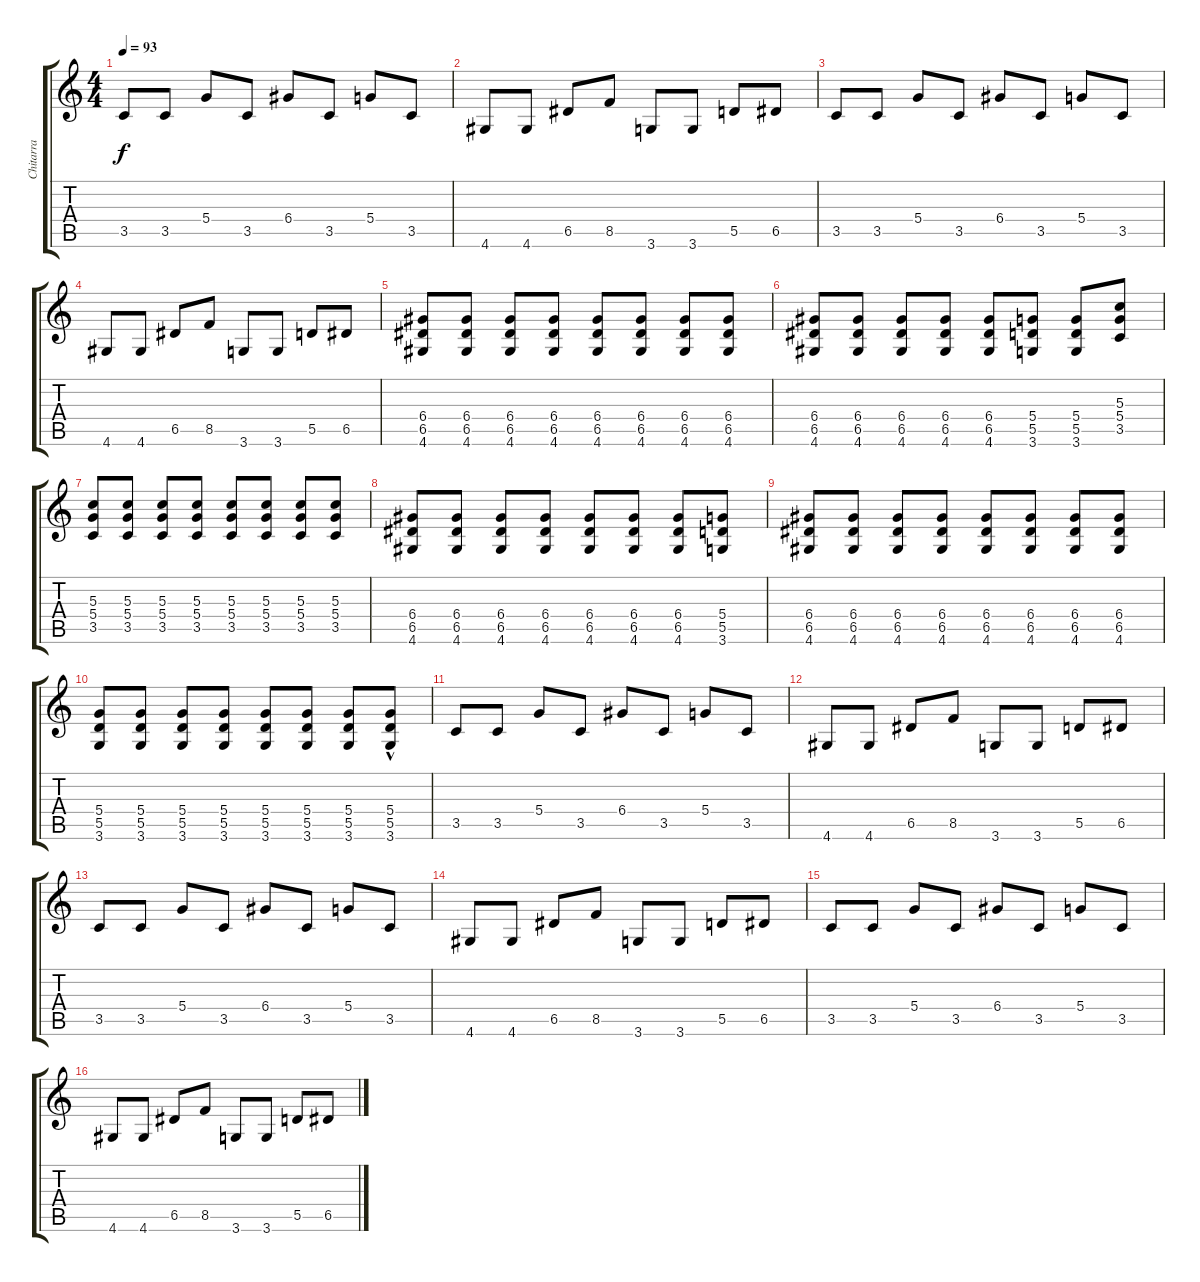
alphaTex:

\track ("Chitarra" "Chitarra") {instrument distortionguitar}
\staff {score tabs}
\tuning (E4 B3 G3 D3 A2 E2) {hide}
\ts (4 4)
\tempo 93
\clef g2
\ks c
3.5.8{dy f} 3.5.8 5.4.8 3.5.8 6.4.8 3.5.8 5.4.8 3.5.8 |
4.6.8 4.6.8 6.5.8 8.5.8 3.6.8 3.6.8 5.5.8 6.5.8 |
3.5.8 3.5.8 5.4.8 3.5.8 6.4.8 3.5.8 5.4.8 3.5.8 |
4.6.8 4.6.8 6.5.8 8.5.8 3.6.8 3.6.8 5.5.8 6.5.8 |
(6.4 6.5 4.6).8 (6.4 6.5 4.6).8 (6.4 6.5 4.6).8 (6.4 6.5 4.6).8 (6.4 6.5 4.6).8 (6.4 6.5 4.6).8 (6.4 6.5 4.6).8 (6.4 6.5 4.6).8 |
(6.4 6.5 4.6).8 (6.4 6.5 4.6).8 (6.4 6.5 4.6).8 (6.4 6.5 4.6).8 (6.4 6.5 4.6).8 (5.4 5.5 3.6).8 (5.4 5.5 3.6).8 (5.3 5.4 3.5).8 |
(5.3 5.4 3.5).8 (5.3 5.4 3.5).8 (5.3 5.4 3.5).8 (5.3 5.4 3.5).8 (5.3 5.4 3.5).8 (5.3 5.4 3.5).8 (5.3 5.4 3.5).8 (5.3 5.4 3.5).8 |
(6.4 6.5 4.6).8 (6.4 6.5 4.6).8 (6.4 6.5 4.6).8 (6.4 6.5 4.6).8 (6.4 6.5 4.6).8 (6.4 6.5 4.6).8 (6.4 6.5 4.6).8 (5.4 5.5 3.6).8 |
(6.4 6.5 4.6).8 (6.4 6.5 4.6).8 (6.4 6.5 4.6).8 (6.4 6.5 4.6).8 (6.4 6.5 4.6).8 (6.4 6.5 4.6).8 (6.4 6.5 4.6).8 (6.4 6.5 4.6).8 |
(5.4 5.5 3.6).8 (5.4 5.5 3.6).8 (5.4 5.5 3.6).8 (5.4 5.5 3.6).8 (5.4 5.5 3.6).8 (5.4 5.5 3.6).8 (5.4 5.5 3.6).8 (5.4{hac} 5.5 3.6{hac}).8 |
3.5.8 3.5.8 5.4.8 3.5.8 6.4.8 3.5.8 5.4.8 3.5.8 |
4.6.8 4.6.8 6.5.8 8.5.8 3.6.8 3.6.8 5.5.8 6.5.8 |
3.5.8 3.5.8 5.4.8 3.5.8 6.4.8 3.5.8 5.4.8 3.5.8 |
4.6.8 4.6.8 6.5.8 8.5.8 3.6.8 3.6.8 5.5.8 6.5.8 |
3.5.8 3.5.8 5.4.8 3.5.8 6.4.8 3.5.8 5.4.8 3.5.8 |
4.6.8 4.6.8 6.5.8 8.5.8 3.6.8 3.6.8 5.5.8 6.5.8
